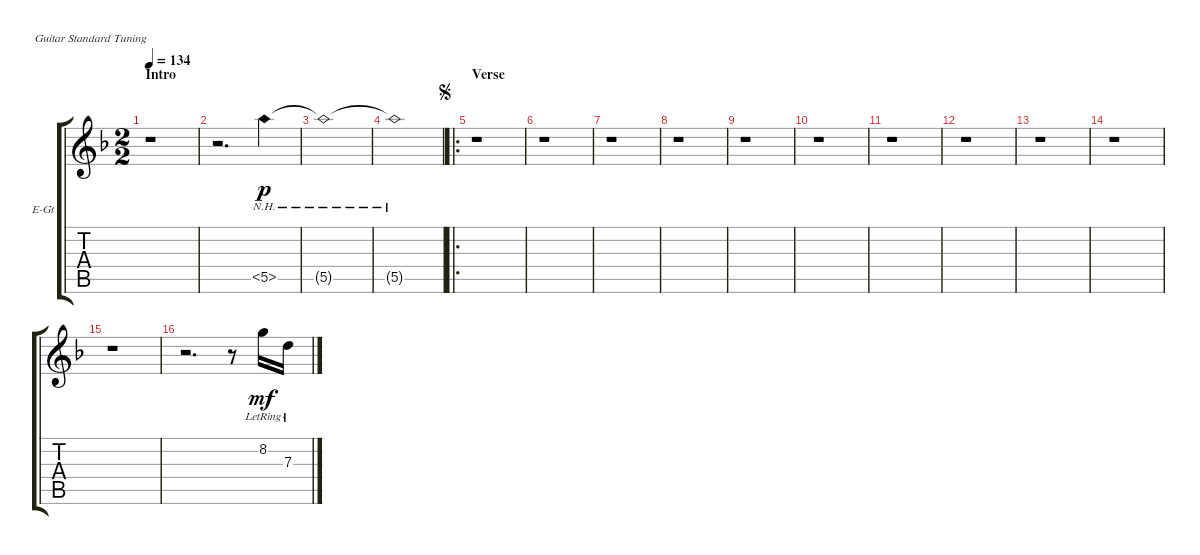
\bracketExtendMode groupsimilarinstruments
\useSystemSignSeparator
\multiTrackTrackNamePolicy allsystems
\firstSystemTrackNameOrientation horizontal
\otherSystemsTrackNameOrientation horizontal
\track ("Electric Guitar" "E-Gt") {instrument overdrivenguitar}
\staff {score tabs}
\tuning (E4 B3 G3 D3 A2 E2)
\ts (2 2)
\section ("" "Intro")
\scale
0.540904
\tempo 134
\accidentals auto
\clef g2
\ottava regular
\simile none
\scale
0.145834
\ks f
r.1{dy p instrument overdrivenguitar} |
\scale
0.459096
\scale
0.0839933 r.2{d} 5.5{nh}.4 |
\scale
0.5
\scale
0.0727148 5.5{nh t}.1 |
\scale
0.5
\scale
0.0949331 5.5{nh t}.1 |
\ro
\section ("" "Verse")
\scale
0.5
\jump segno
\scale
0.0822337 r.1 |
\scale
0.5
\scale
0.0531547 r.1 |
\scale
0.5
\scale
0.0601748 r.1 |
\scale
0.5
\scale
0.0533677 r.1 |
\scale
0.5
\scale
0.050151 r.1 |
\scale
0.5
\scale
0.066868 r.1 |
\scale
0.5
\scale
0.0607891 r.1 |
\scale
0.5
\scale
0.0653482 r.1 |
\scale
0.5
\scale
0.0638285 r.1 |
\scale
0.5
\scale
0.0592693 r.1 |
\scale
0.5
\scale
0.0504349 r.1 |
\scale
0.5 r.2{d} r.8 8.2{lr}.16{dy mf} 7.3{lr}.16
